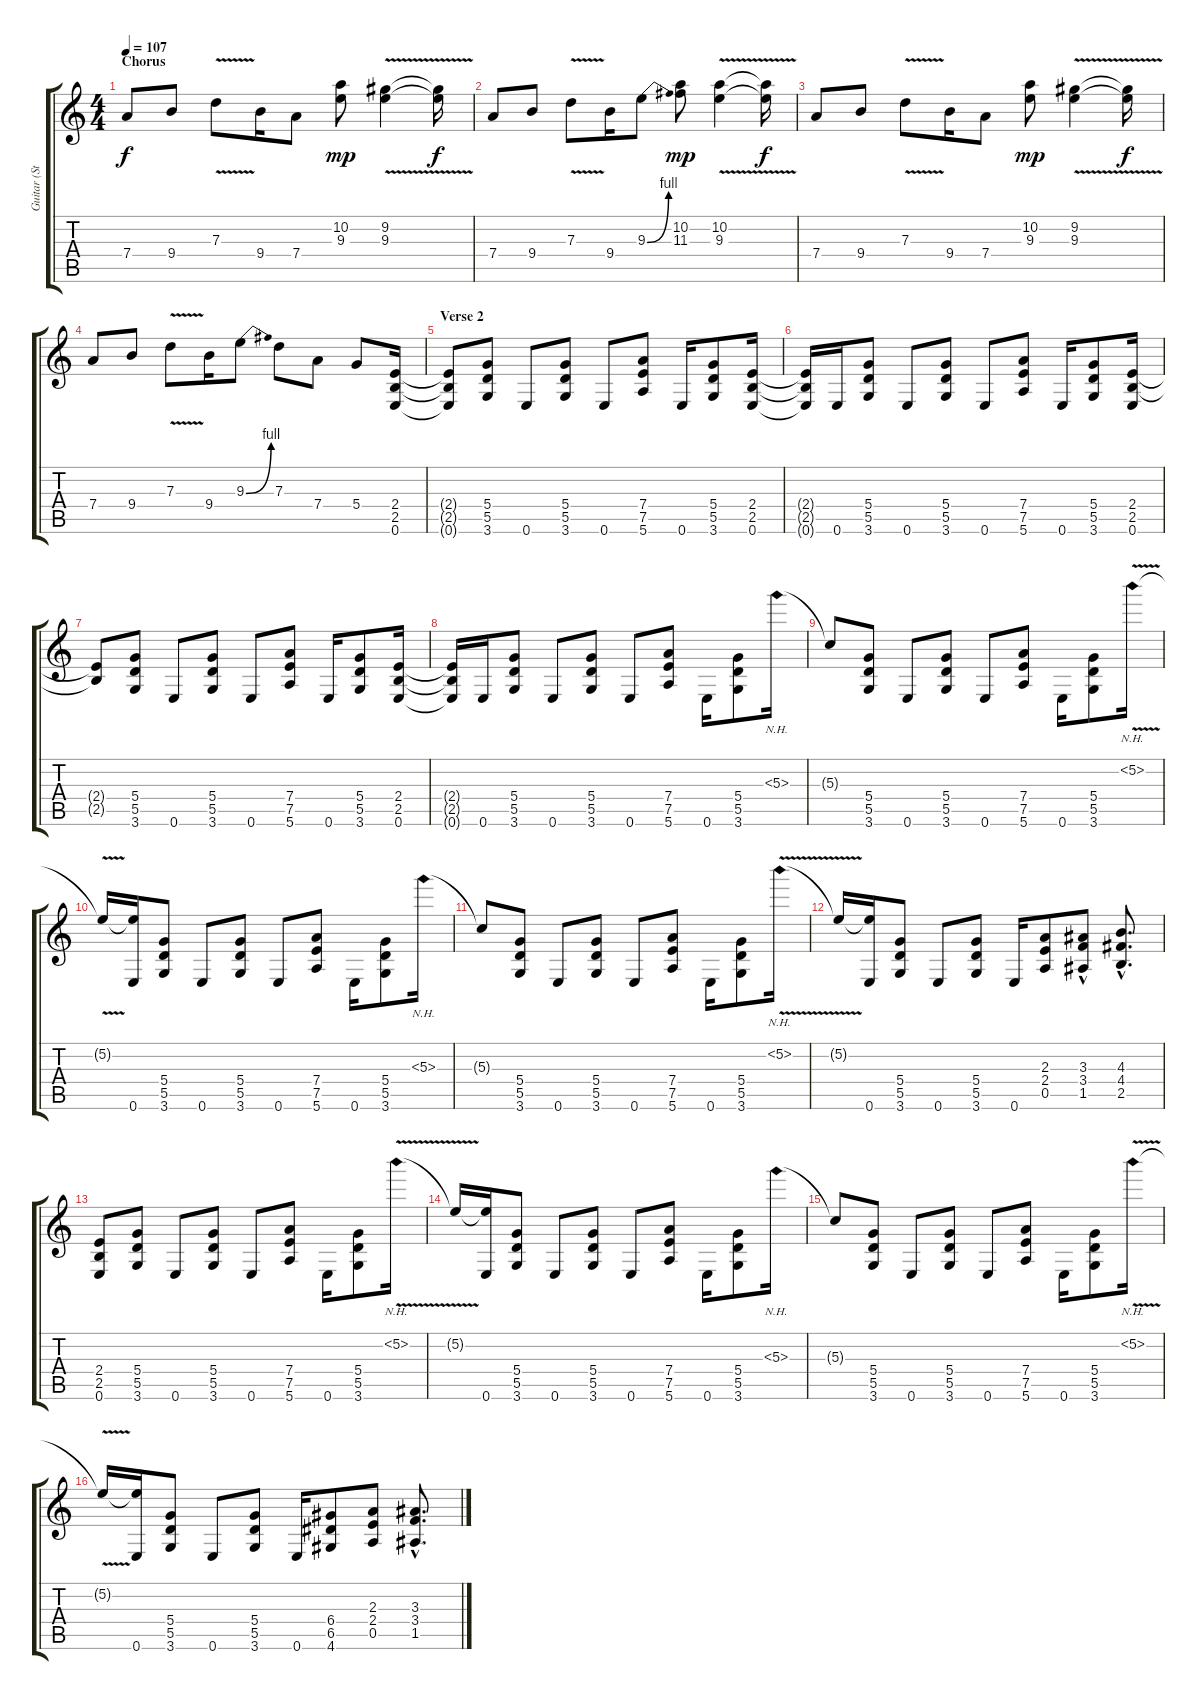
\track ("Guitar (Steve Morse)" "Guitar (St") {instrument distortionguitar}
\staff {score tabs}
\tuning (E4 B3 G3 D3 A2 E2) {hide}
\ts (4 4)
\section ("" "Chorus")
\tempo 107
\clef g2
\ks c
7.4.8{dy f volume 16} 9.4.8 7.3{v}.8 9.4.16 7.4.8 (10.2 9.3).8{dy mp} (9.2{v} 9.3{v}).4 (9.2{t} 9.3{t}).16{dy f} |
7.4.8 9.4.8 7.3{v}.8 9.4.16 9.3{be (bend 0 0 60 4)}.8 (10.2 11.3).8{dy mp} (10.2{v} 9.3{v}).4 (10.2{t} 9.3{t}).16{dy f} |
7.4.8{volume 16} 9.4.8 7.3{v}.8 9.4.16 7.4.8 (10.2 9.3).8{dy mp} (9.2{v} 9.3{v}).4 (9.2{t} 9.3{t}).16{dy f} |
7.4.8 9.4.8 7.3{v}.8 9.4.16 9.3{be (bend 0 0 60 4)}.8 7.3.8 7.4.8 5.4.8 (2.4 2.5 0.6).16{volume 10} |
\section ("" "Verse 2")
(2.4{t} 2.5{t} 0.6{t}).8 (5.4 5.5 3.6).8 0.6.8 (5.4 5.5 3.6).8 0.6.8 (7.4 7.5 5.6).8 0.6.16 (5.4 5.5 3.6).8 (2.4 2.5 0.6).16 |
(2.4{t} 2.5{t} 0.6{t}).16 0.6.16 (5.4 5.5 3.6).8 0.6.8 (5.4 5.5 3.6).8 0.6.8 (7.4 7.5 5.6).8 0.6.16 (5.4 5.5 3.6).8 (2.4 2.5 0.6).16 |
(2.4{t} 2.5{t}).8 (5.4 5.5 3.6).8 0.6.8 (5.4 5.5 3.6).8 0.6.8 (7.4 7.5 5.6).8 0.6.16 (5.4 5.5 3.6).8 (2.4 2.5 0.6).16 |
(2.4{t} 2.5{t} 0.6{t}).16 0.6.16 (5.4 5.5 3.6).8 0.6.8 (5.4 5.5 3.6).8 0.6.8 (7.4 7.5 5.6).8 0.6.16 (5.4 5.5 3.6).8 5.3{nh}.16 |
5.3{t}.8 (5.4 5.5 3.6).8 0.6.8 (5.4 5.5 3.6).8 0.6.8 (7.4 7.5 5.6).8 0.6.16 (5.4 5.5 3.6).8 5.2{nh v}.16 |
5.2{t}.16 (5.2{t} 0.6).16 (5.4 5.5 3.6).8 0.6.8 (5.4 5.5 3.6).8 0.6.8 (7.4 7.5 5.6).8 0.6.16 (5.4 5.5 3.6).8 5.3{nh}.16 |
5.3{t}.8 (5.4 5.5 3.6).8 0.6.8 (5.4 5.5 3.6).8 0.6.8 (7.4 7.5 5.6).8 0.6.16 (5.4 5.5 3.6).8 5.2{nh v}.16 |
5.2{t}.16 (5.2{t} 0.6).16 (5.4 5.5 3.6).8 0.6.8 (5.4 5.5 3.6).8 0.6.16 (2.3 2.4 0.5).8 (3.3 3.4 1.5{hac}).8 (4.3{hac} 4.4{hac} 2.5{hac}).8{d} |
(2.4 2.5 0.6).8 (5.4 5.5 3.6).8 0.6.8 (5.4 5.5 3.6).8 0.6.8 (7.4 7.5 5.6).8 0.6.16 (5.4 5.5 3.6).8 5.2{nh v}.16 |
5.2{t}.16 (5.2{t} 0.6).16 (5.4 5.5 3.6).8 0.6.8 (5.4 5.5 3.6).8 0.6.8 (7.4 7.5 5.6).8 0.6.16 (5.4 5.5 3.6).8 5.3{nh}.16 |
5.3{t}.8 (5.4 5.5 3.6).8 0.6.8 (5.4 5.5 3.6).8 0.6.8 (7.4 7.5 5.6).8 0.6.16 (5.4 5.5 3.6).8 5.2{nh v}.16 |
5.2{t}.16 (5.2{t} 0.6).16 (5.4 5.5 3.6).8 0.6.8 (5.4 5.5 3.6).8 0.6.16 (6.4 6.5 4.6).8 (2.3 2.4 0.5).8 (3.3{hac} 3.4{hac} 1.5{hac}).8{d}
